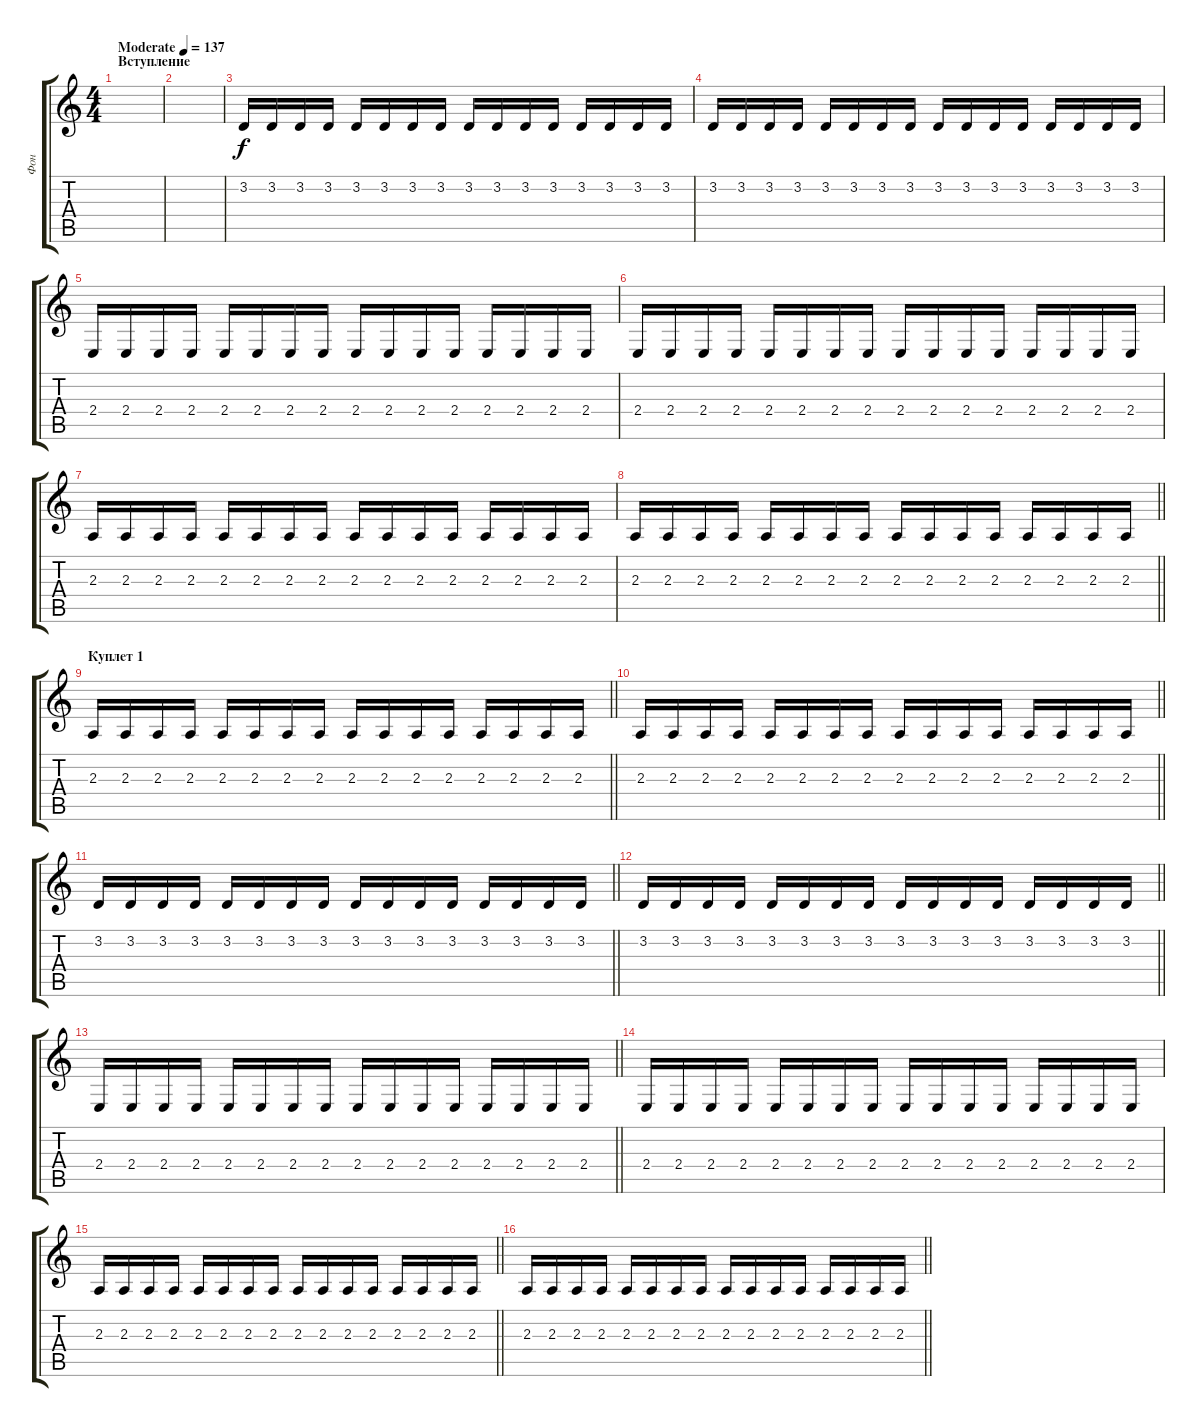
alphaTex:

\track ("Фон" "Фон") {instrument synthstrings1}
\staff {score tabs}
\tuning (E4 B3 G3 D3 A2 E2) {hide}
\ts (4 4)
\section ("" "Вступление")
\tempo (137 "Moderate")
\clef g2
\ks c
|
|
3.2.16 3.2.16 3.2.16 3.2.16 3.2.16 3.2.16 3.2.16 3.2.16 3.2.16 3.2.16 3.2.16 3.2.16 3.2.16 3.2.16 3.2.16 3.2.16 |
3.2.16 3.2.16 3.2.16 3.2.16 3.2.16 3.2.16 3.2.16 3.2.16 3.2.16 3.2.16 3.2.16 3.2.16 3.2.16 3.2.16 3.2.16 3.2.16 |
2.4.16 2.4.16 2.4.16 2.4.16 2.4.16 2.4.16 2.4.16 2.4.16 2.4.16 2.4.16 2.4.16 2.4.16 2.4.16 2.4.16 2.4.16 2.4.16 |
2.4.16 2.4.16 2.4.16 2.4.16 2.4.16 2.4.16 2.4.16 2.4.16 2.4.16 2.4.16 2.4.16 2.4.16 2.4.16 2.4.16 2.4.16 2.4.16 |
2.3.16 2.3.16 2.3.16 2.3.16 2.3.16 2.3.16 2.3.16 2.3.16 2.3.16 2.3.16 2.3.16 2.3.16 2.3.16 2.3.16 2.3.16 2.3.16 |
\barLineRight lightlight
2.3.16 2.3.16 2.3.16 2.3.16 2.3.16 2.3.16 2.3.16 2.3.16 2.3.16 2.3.16 2.3.16 2.3.16 2.3.16 2.3.16 2.3.16 2.3.16 |
\section ("" "Куплет 1")
\barLineRight lightlight
2.3.16 2.3.16 2.3.16 2.3.16 2.3.16 2.3.16 2.3.16 2.3.16 2.3.16 2.3.16 2.3.16 2.3.16 2.3.16 2.3.16 2.3.16 2.3.16 |
\barLineRight lightlight
2.3.16 2.3.16 2.3.16 2.3.16 2.3.16 2.3.16 2.3.16 2.3.16 2.3.16 2.3.16 2.3.16 2.3.16 2.3.16 2.3.16 2.3.16 2.3.16 |
\barLineRight lightlight
3.2.16 3.2.16 3.2.16 3.2.16 3.2.16 3.2.16 3.2.16 3.2.16 3.2.16 3.2.16 3.2.16 3.2.16 3.2.16 3.2.16 3.2.16 3.2.16 |
\barLineRight lightlight
3.2.16 3.2.16 3.2.16 3.2.16 3.2.16 3.2.16 3.2.16 3.2.16 3.2.16 3.2.16 3.2.16 3.2.16 3.2.16 3.2.16 3.2.16 3.2.16 |
\barLineRight lightlight
2.4.16 2.4.16 2.4.16 2.4.16 2.4.16 2.4.16 2.4.16 2.4.16 2.4.16 2.4.16 2.4.16 2.4.16 2.4.16 2.4.16 2.4.16 2.4.16 |
2.4.16 2.4.16 2.4.16 2.4.16 2.4.16 2.4.16 2.4.16 2.4.16 2.4.16 2.4.16 2.4.16 2.4.16 2.4.16 2.4.16 2.4.16 2.4.16 |
\barLineRight lightlight
2.3.16 2.3.16 2.3.16 2.3.16 2.3.16 2.3.16 2.3.16 2.3.16 2.3.16 2.3.16 2.3.16 2.3.16 2.3.16 2.3.16 2.3.16 2.3.16 |
\barLineRight lightlight
2.3.16 2.3.16 2.3.16 2.3.16 2.3.16 2.3.16 2.3.16 2.3.16 2.3.16 2.3.16 2.3.16 2.3.16 2.3.16 2.3.16 2.3.16 2.3.16
